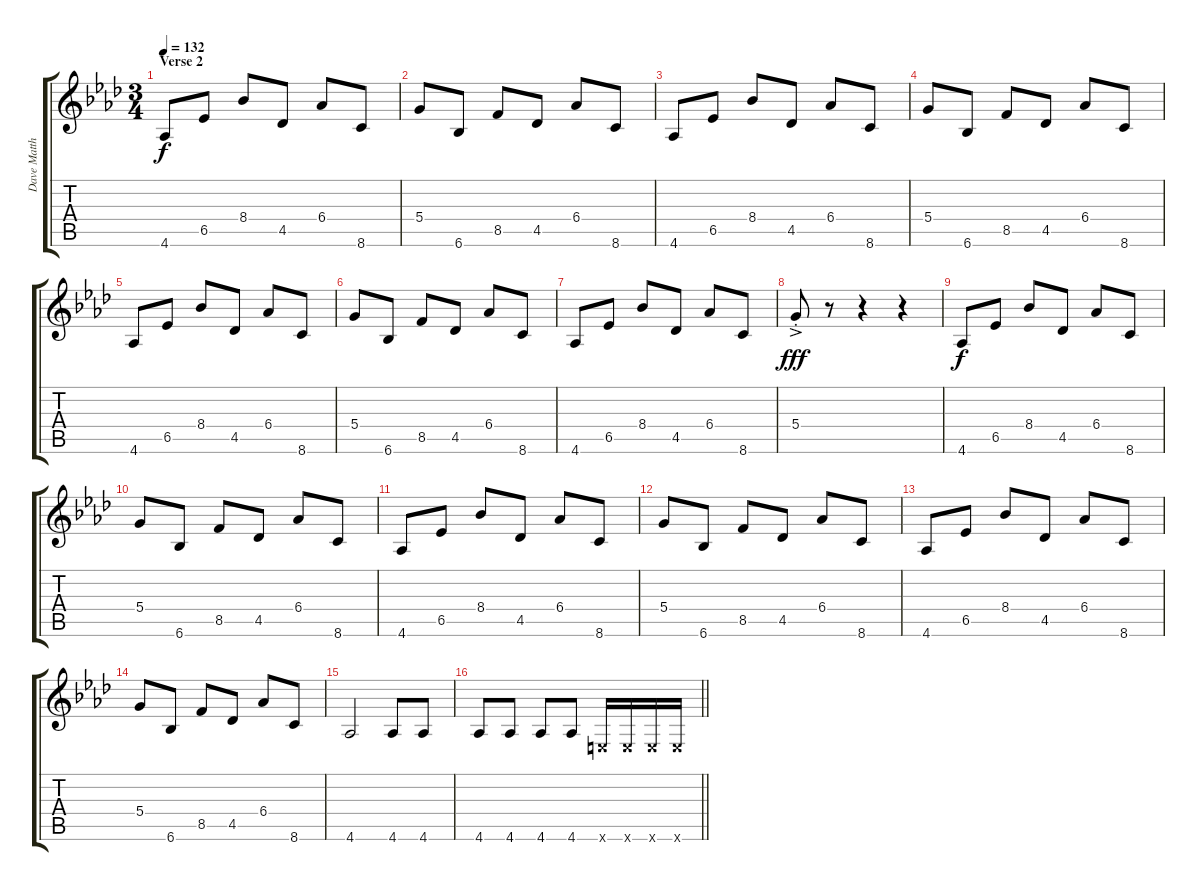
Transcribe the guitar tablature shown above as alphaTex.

\track ("Dave Matthews" "Dave Matth") {instrument acousticguitarsteel}
\staff {score tabs}
\tuning (E4 B3 G3 D3 A2 E2) {hide}
\ts (3 4)
\section ("" "Verse 2")
\tempo 132
\clef g2
\ks ab
4.6.8{dy f} 6.5.8 8.4.8 4.5.8 6.4.8 8.6.8 |
5.4.8 6.6.8 8.5.8 4.5.8 6.4.8 8.6.8 |
4.6.8 6.5.8 8.4.8 4.5.8 6.4.8 8.6.8 |
5.4.8 6.6.8 8.5.8 4.5.8 6.4.8 8.6.8 |
4.6.8 6.5.8 8.4.8 4.5.8 6.4.8 8.6.8 |
5.4.8 6.6.8 8.5.8 4.5.8 6.4.8 8.6.8 |
4.6.8 6.5.8 8.4.8 4.5.8 6.4.8 8.6.8 |
5.4{ac st}.8{dy fff} r.8 r.4 r.4 |
4.6.8{dy f} 6.5.8 8.4.8 4.5.8 6.4.8 8.6.8 |
5.4.8 6.6.8 8.5.8 4.5.8 6.4.8 8.6.8 |
4.6.8 6.5.8 8.4.8 4.5.8 6.4.8 8.6.8 |
5.4.8 6.6.8 8.5.8 4.5.8 6.4.8 8.6.8 |
4.6.8 6.5.8 8.4.8 4.5.8 6.4.8 8.6.8 |
5.4.8 6.6.8 8.5.8 4.5.8 6.4.8 8.6.8 |
4.6.2 4.6.8 4.6.8 |
\barLineRight lightlight
4.6.8 4.6.8 4.6.8 4.6.8 0.6{x}.16 0.6{x}.16 0.6{x}.16 0.6{x}.16
